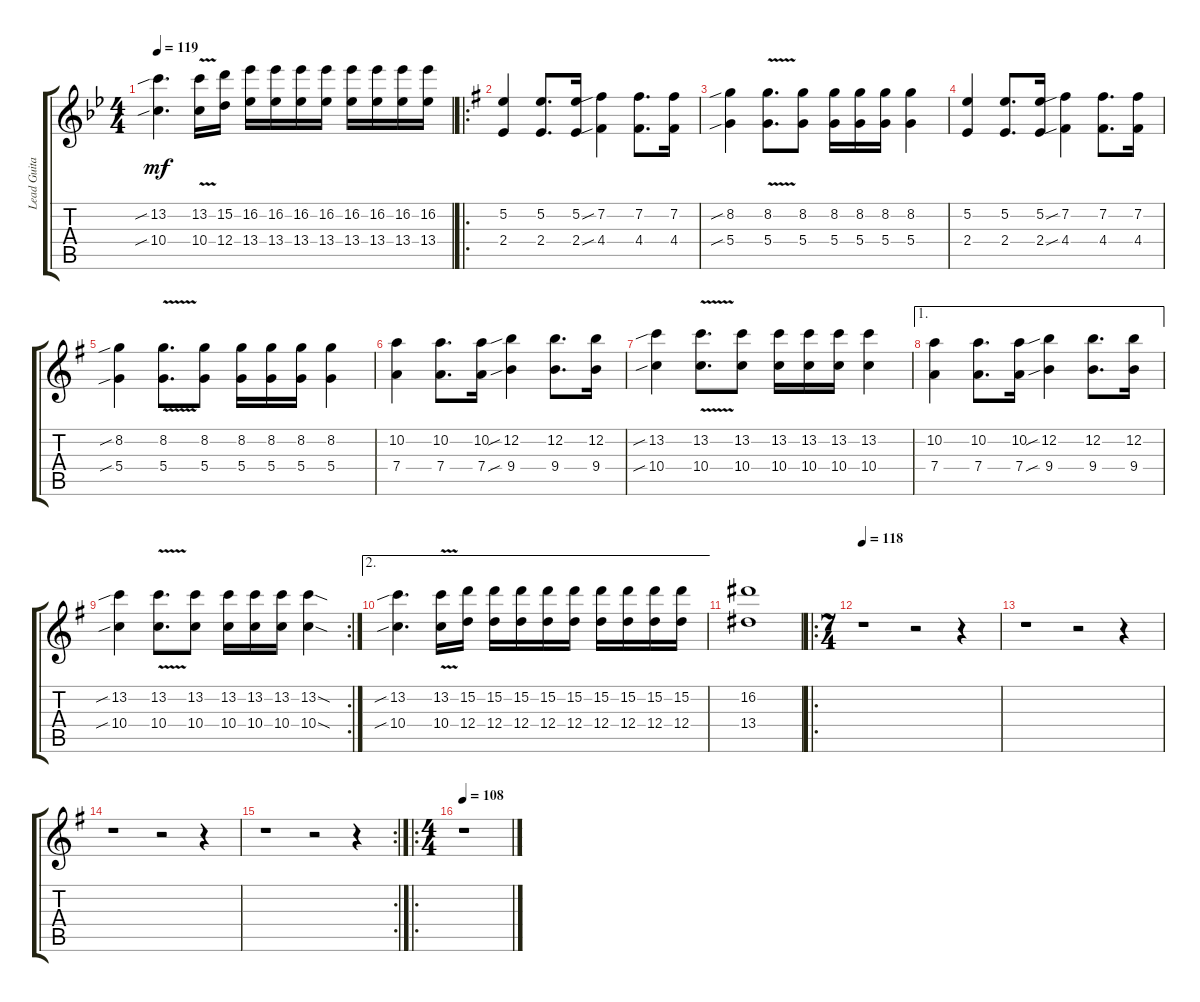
\track ("Lead Guitar" "Lead Guita") {instrument overdrivenguitar}
\staff {score tabs}
\tuning (E4 B3 G3 D3 A2 E2) {hide}
\ts (4 4)
\tempo 119
\clef g2
\ks bb
(13.2{sib} 10.4{sib}).4{d dy mf} (13.2{v} 10.4{v}).16 (15.2 12.4).16 (16.2 13.4).16 (16.2 13.4).16 (16.2 13.4).16 (16.2 13.4).16 (16.2 13.4).16 (16.2 13.4).16 (16.2 13.4).16 (16.2 13.4).16 |
\ro
\ks g
(5.2 2.4).4 (5.2 2.4).8{d} (5.2 2.4).16 (7.2{sib} 4.4{sib}).4 (7.2 4.4).8{d} (7.2 4.4).16 |
(8.2{sib} 5.4{sib}).4 (8.2{v} 5.4{v}).8{d} (8.2 5.4).8 (8.2 5.4).16 (8.2 5.4).16 (8.2 5.4).16 (8.2 5.4).4 |
(5.2 2.4).4 (5.2 2.4).8{d} (5.2 2.4).16 (7.2{sib} 4.4{sib}).4 (7.2 4.4).8{d} (7.2 4.4).16 |
(8.2{sib} 5.4{sib}).4 (8.2{v} 5.4{v}).8{d} (8.2 5.4).8 (8.2 5.4).16 (8.2 5.4).16 (8.2 5.4).16 (8.2 5.4).4 |
(10.2 7.4).4 (10.2 7.4).8{d} (10.2 7.4).16 (12.2{sib} 9.4{sib}).4 (12.2 9.4).8{d} (12.2 9.4).16 |
(13.2{sib} 10.4{sib}).4 (13.2{v} 10.4{v}).8{d} (13.2 10.4).8 (13.2 10.4).16 (13.2 10.4).16 (13.2 10.4).16 (13.2 10.4).4 |
\ae 1
(10.2 7.4).4 (10.2 7.4).8{d} (10.2 7.4).16 (12.2{sib} 9.4{sib}).4 (12.2 9.4).8{d} (12.2 9.4).16 |
\rc 2
(13.2{sib} 10.4{sib}).4 (13.2{v} 10.4{v}).8{d} (13.2 10.4).8 (13.2 10.4).16 (13.2 10.4).16 (13.2 10.4).16 (13.2{sod} 10.4{sod}).4 |
\ae 2
(13.2{sib} 10.4{sib}).4{d} (13.2{v} 10.4{v}).16 (15.2 12.4).16 (15.2 12.4).16 (15.2 12.4).16 (15.2 12.4).16 (15.2 12.4).16 (15.2 12.4).16 (15.2 12.4).16 (15.2 12.4).16 (15.2 12.4).16 |
(16.2 13.4).1 |
\ro
\ts (7 4)
\tempo 118
r.1 r.2 r.4 |
r.1 r.2 r.4 |
r.1 r.2 r.4 |
\rc 2
r.1 r.2 r.4 |
\ro
\ts (4 4)
\tempo 108
r.1
